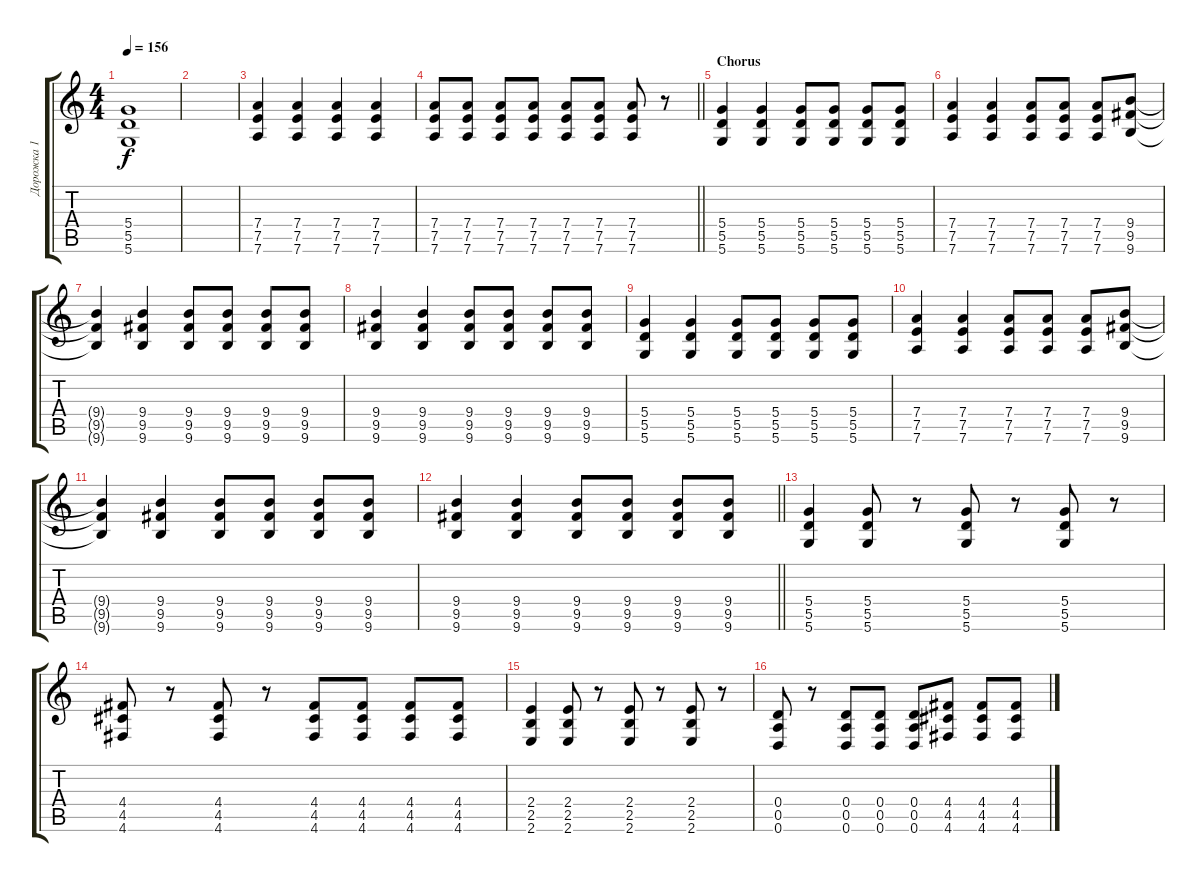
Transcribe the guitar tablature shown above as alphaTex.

\track ("Дорожка 1" "Дорожка 1") {instrument distortionguitar}
\staff {score tabs}
\tuning (E4 B3 G3 D3 A2 D2) {hide}
\ts (4 4)
\tempo 156
\clef g2
\ks c
(5.4 5.5 5.6).1{dy f} |
|
(7.4 7.5 7.6).4{volume 6} (7.4 7.5 7.6).4{volume 13} (7.4 7.5 7.6).4 (7.4 7.5 7.6).4 |
\barLineRight lightlight
(7.4 7.5 7.6).8 (7.4 7.5 7.6).8 (7.4 7.5 7.6).8 (7.4 7.5 7.6).8 (7.4 7.5 7.6).8 (7.4 7.5 7.6).8 (7.4 7.5 7.6).8 r.8 |
\section ("" "Chorus")
(5.4 5.5 5.6).4{instrument distortionguitar} (5.4 5.5 5.6).4 (5.4 5.5 5.6).8 (5.4 5.5 5.6).8 (5.4 5.5 5.6).8 (5.4 5.5 5.6).8 |
(7.4 7.5 7.6).4 (7.4 7.5 7.6).4 (7.4 7.5 7.6).8 (7.4 7.5 7.6).8 (7.4 7.5 7.6).8 (9.4 9.5 9.6).8 |
(9.4{t} 9.5{t} 9.6{t}).4 (9.4 9.5 9.6).4 (9.4 9.5 9.6).8 (9.4 9.5 9.6).8 (9.4 9.5 9.6).8 (9.4 9.5 9.6).8 |
(9.4 9.5 9.6).4 (9.4 9.5 9.6).4 (9.4 9.5 9.6).8 (9.4 9.5 9.6).8 (9.4 9.5 9.6).8 (9.4 9.5 9.6).8 |
(5.4 5.5 5.6).4 (5.4 5.5 5.6).4 (5.4 5.5 5.6).8 (5.4 5.5 5.6).8 (5.4 5.5 5.6).8 (5.4 5.5 5.6).8 |
(7.4 7.5 7.6).4 (7.4 7.5 7.6).4 (7.4 7.5 7.6).8 (7.4 7.5 7.6).8 (7.4 7.5 7.6).8 (9.4 9.5 9.6).8 |
(9.4{t} 9.5{t} 9.6{t}).4 (9.4 9.5 9.6).4 (9.4 9.5 9.6).8 (9.4 9.5 9.6).8 (9.4 9.5 9.6).8 (9.4 9.5 9.6).8 |
\barLineRight lightlight
(9.4 9.5 9.6).4 (9.4 9.5 9.6).4 (9.4 9.5 9.6).8 (9.4 9.5 9.6).8 (9.4 9.5 9.6).8 (9.4 9.5 9.6).8 |
(5.4 5.5 5.6).4 (5.4 5.5 5.6).8 r.8 (5.4 5.5 5.6).8 r.8 (5.4 5.5 5.6).8 r.8 |
(4.4 4.5 4.6).8 r.8 (4.4 4.5 4.6).8 r.8 (4.4 4.5 4.6).8 (4.4 4.5 4.6).8 (4.4 4.5 4.6).8 (4.4 4.5 4.6).8 |
(2.4 2.5 2.6).4 (2.4 2.5 2.6).8 r.8 (2.4 2.5 2.6).8 r.8 (2.4 2.5 2.6).8 r.8 |
(0.4 0.5 0.6).8 r.8 (0.4 0.5 0.6).8 (0.4 0.5 0.6).8 (0.4 0.5 0.6).8 (4.4 4.5 4.6).8 (4.4 4.5 4.6).8 (4.4 4.5 4.6).8
